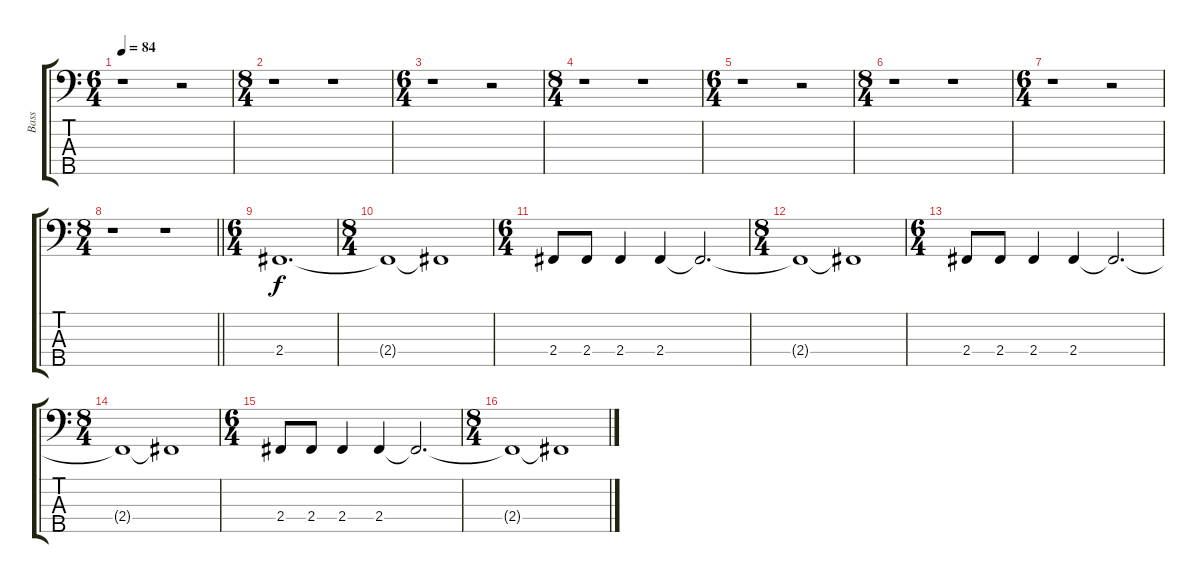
\track ("Bass" "Bass") {instrument electricbasspick}
\staff {score tabs}
\tuning (G2 D2 A1 E1 B0) {hide}
\ts (6 4)
\tempo 84
\clef f4
\ks c
r.1{dy f instrument electricbasspick} r.2 |
\ts (8 4)
r.1 r.1 |
\ts (6 4)
r.1 r.2 |
\ts (8 4)
r.1 r.1 |
\ts (6 4)
r.1 r.2 |
\ts (8 4)
r.1 r.1 |
\ts (6 4)
r.1 r.2 |
\ts (8 4)
\barLineRight lightlight
r.1 r.1 |
\ts (6 4)
\section ("" "")
2.4.1{d} |
\ts (8 4)
2.4{t}.1 2.4{t}.1 |
\ts (6 4)
2.4.8 2.4.8 2.4.4 2.4.4 2.4{t}.2{d} |
\ts (8 4)
2.4{t}.1 2.4{t}.1 |
\ts (6 4)
2.4.8 2.4.8 2.4.4 2.4.4 2.4{t}.2{d} |
\ts (8 4)
2.4{t}.1 2.4{t}.1 |
\ts (6 4)
2.4.8 2.4.8 2.4.4 2.4.4 2.4{t}.2{d} |
\ts (8 4)
2.4{t}.1 2.4{t}.1
